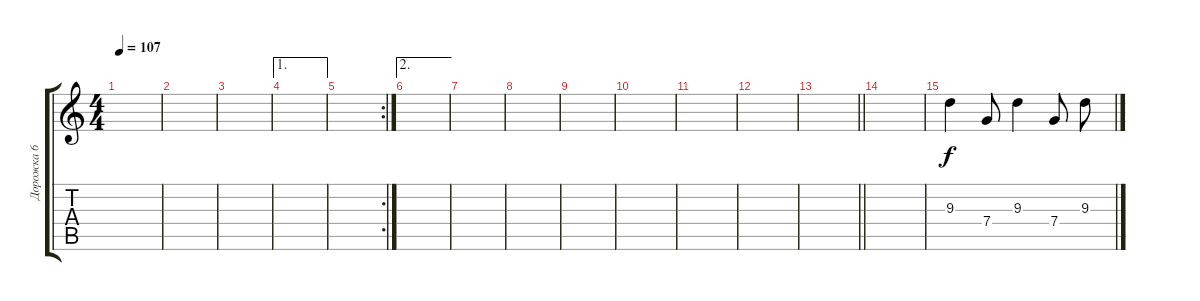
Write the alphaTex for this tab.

\track ("Дорожка 6" "Дорожка 6") {instrument electricguitarclean}
\staff {score tabs}
\tuning (D4 A3 F3 C3 G2 D2) {hide}
\ts (4 4)
\tempo 107
\clef g2
\ks c
|
|
|
\ae 1
|
\rc 2
|
\ae 2
|
|
|
|
|
|
|
\barLineRight lightlight
|
|
9.3.4 7.4.8 9.3.4 7.4.8 9.3.8
